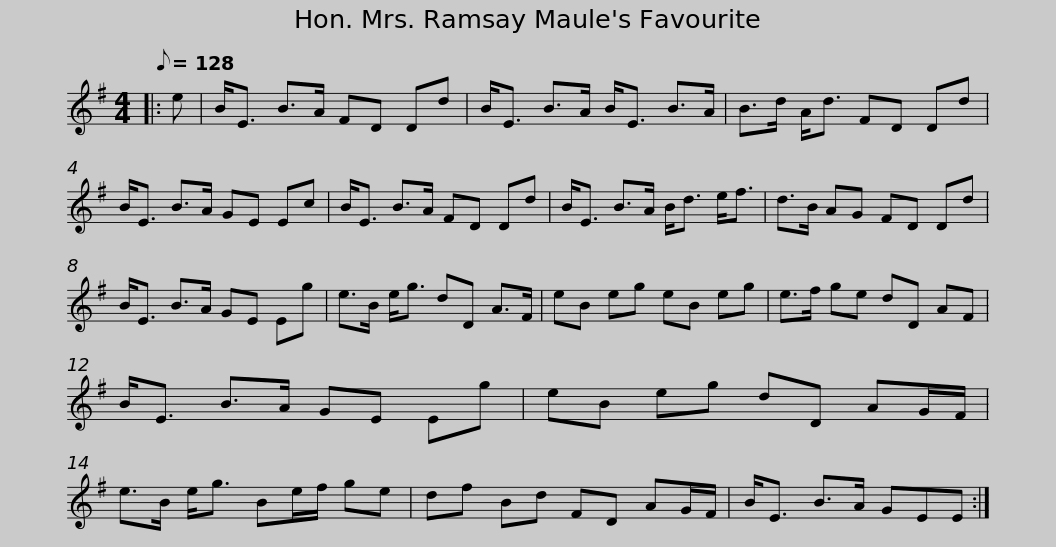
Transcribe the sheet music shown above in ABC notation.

X:1
L:1/8
Q:1/8=128
M:4/4
I:linebreak $
K:Emin
V:1 treble
V:1
|: e | B<E B>A FD Dd | B<E B>A B<E B>A | B>d A<d FD Dd | B<E B>A GE Ec |$ %5
 B<E B>A FD Dd | B<E B>A B<d e<f | d>B AG FD Dd | B<E B>A GE Eg | e>B e<g dD A>F |$ %10
 eB eg eB eg | e>f ge dD AF | B<E B>A GE Eg | eB eg dD AG/F/ | e>B e<g Be/f/ ge |$ %15
 df Bd FD AG/F/ | B<E B>A GEE :| %17
